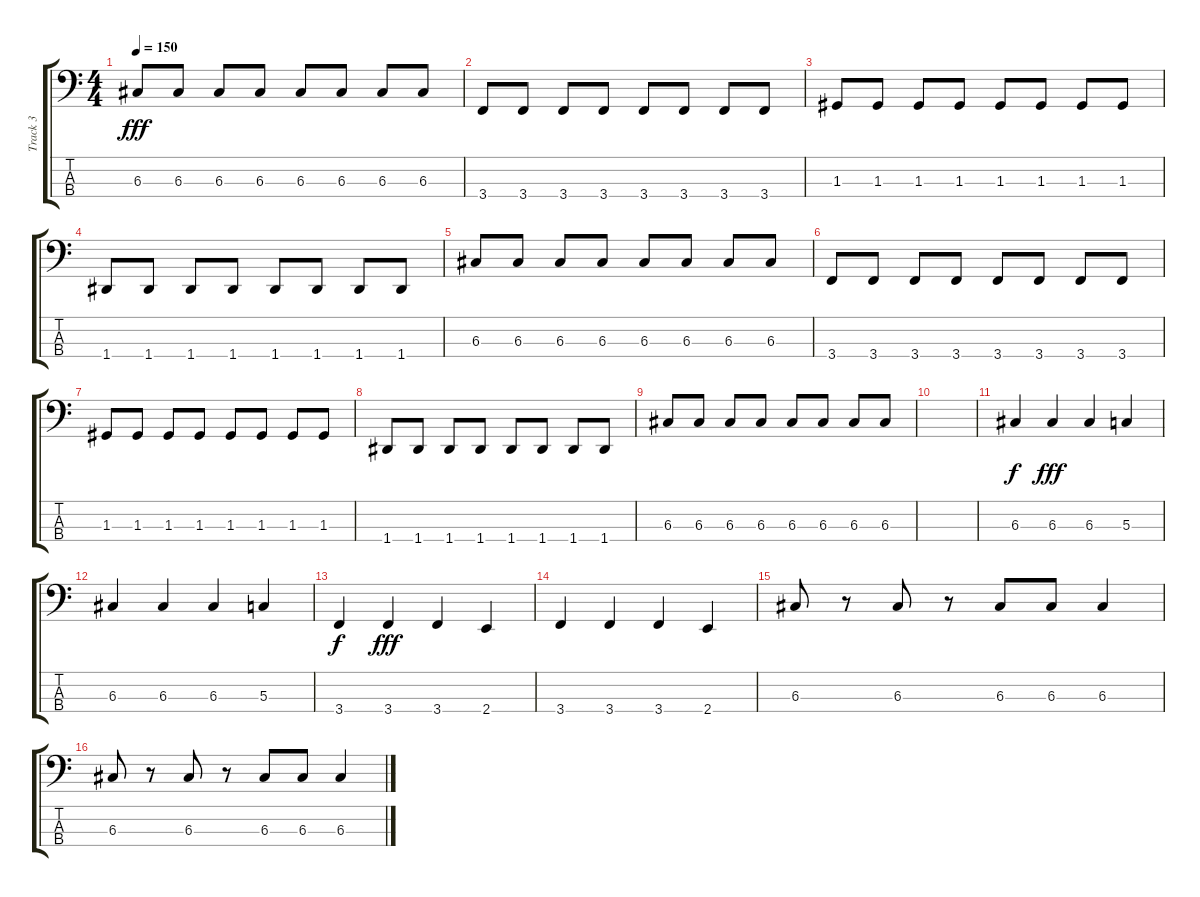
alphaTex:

\track ("Track 3" "Track 3") {instrument electricbassfinger}
\staff {score tabs}
\tuning (F2 C2 G1 D1) {hide}
\ts (4 4)
\tempo 150
\clef f4
\ks c
6.3.8{dy fff} 6.3.8 6.3.8 6.3.8 6.3.8 6.3.8 6.3.8 6.3.8 |
3.4.8 3.4.8 3.4.8 3.4.8 3.4.8 3.4.8 3.4.8 3.4.8 |
1.3.8 1.3.8 1.3.8 1.3.8 1.3.8 1.3.8 1.3.8 1.3.8 |
1.4.8 1.4.8 1.4.8 1.4.8 1.4.8 1.4.8 1.4.8 1.4.8 |
6.3.8 6.3.8 6.3.8 6.3.8 6.3.8 6.3.8 6.3.8 6.3.8 |
3.4.8 3.4.8 3.4.8 3.4.8 3.4.8 3.4.8 3.4.8 3.4.8 |
1.3.8 1.3.8 1.3.8 1.3.8 1.3.8 1.3.8 1.3.8 1.3.8 |
1.4.8 1.4.8 1.4.8 1.4.8 1.4.8 1.4.8 1.4.8 1.4.8 |
6.3.8 6.3.8 6.3.8 6.3.8 6.3.8 6.3.8 6.3.8 6.3.8 |
|
6.3.4{dy f} 6.3.4{dy fff} 6.3.4 5.3.4 |
6.3.4 6.3.4 6.3.4 5.3.4 |
3.4.4{dy f} 3.4.4{dy fff} 3.4.4 2.4.4 |
3.4.4 3.4.4 3.4.4 2.4.4 |
6.3.8 r.8 6.3.8 r.8 6.3.8 6.3.8 6.3.4 |
6.3.8 r.8 6.3.8 r.8 6.3.8 6.3.8 6.3.4
